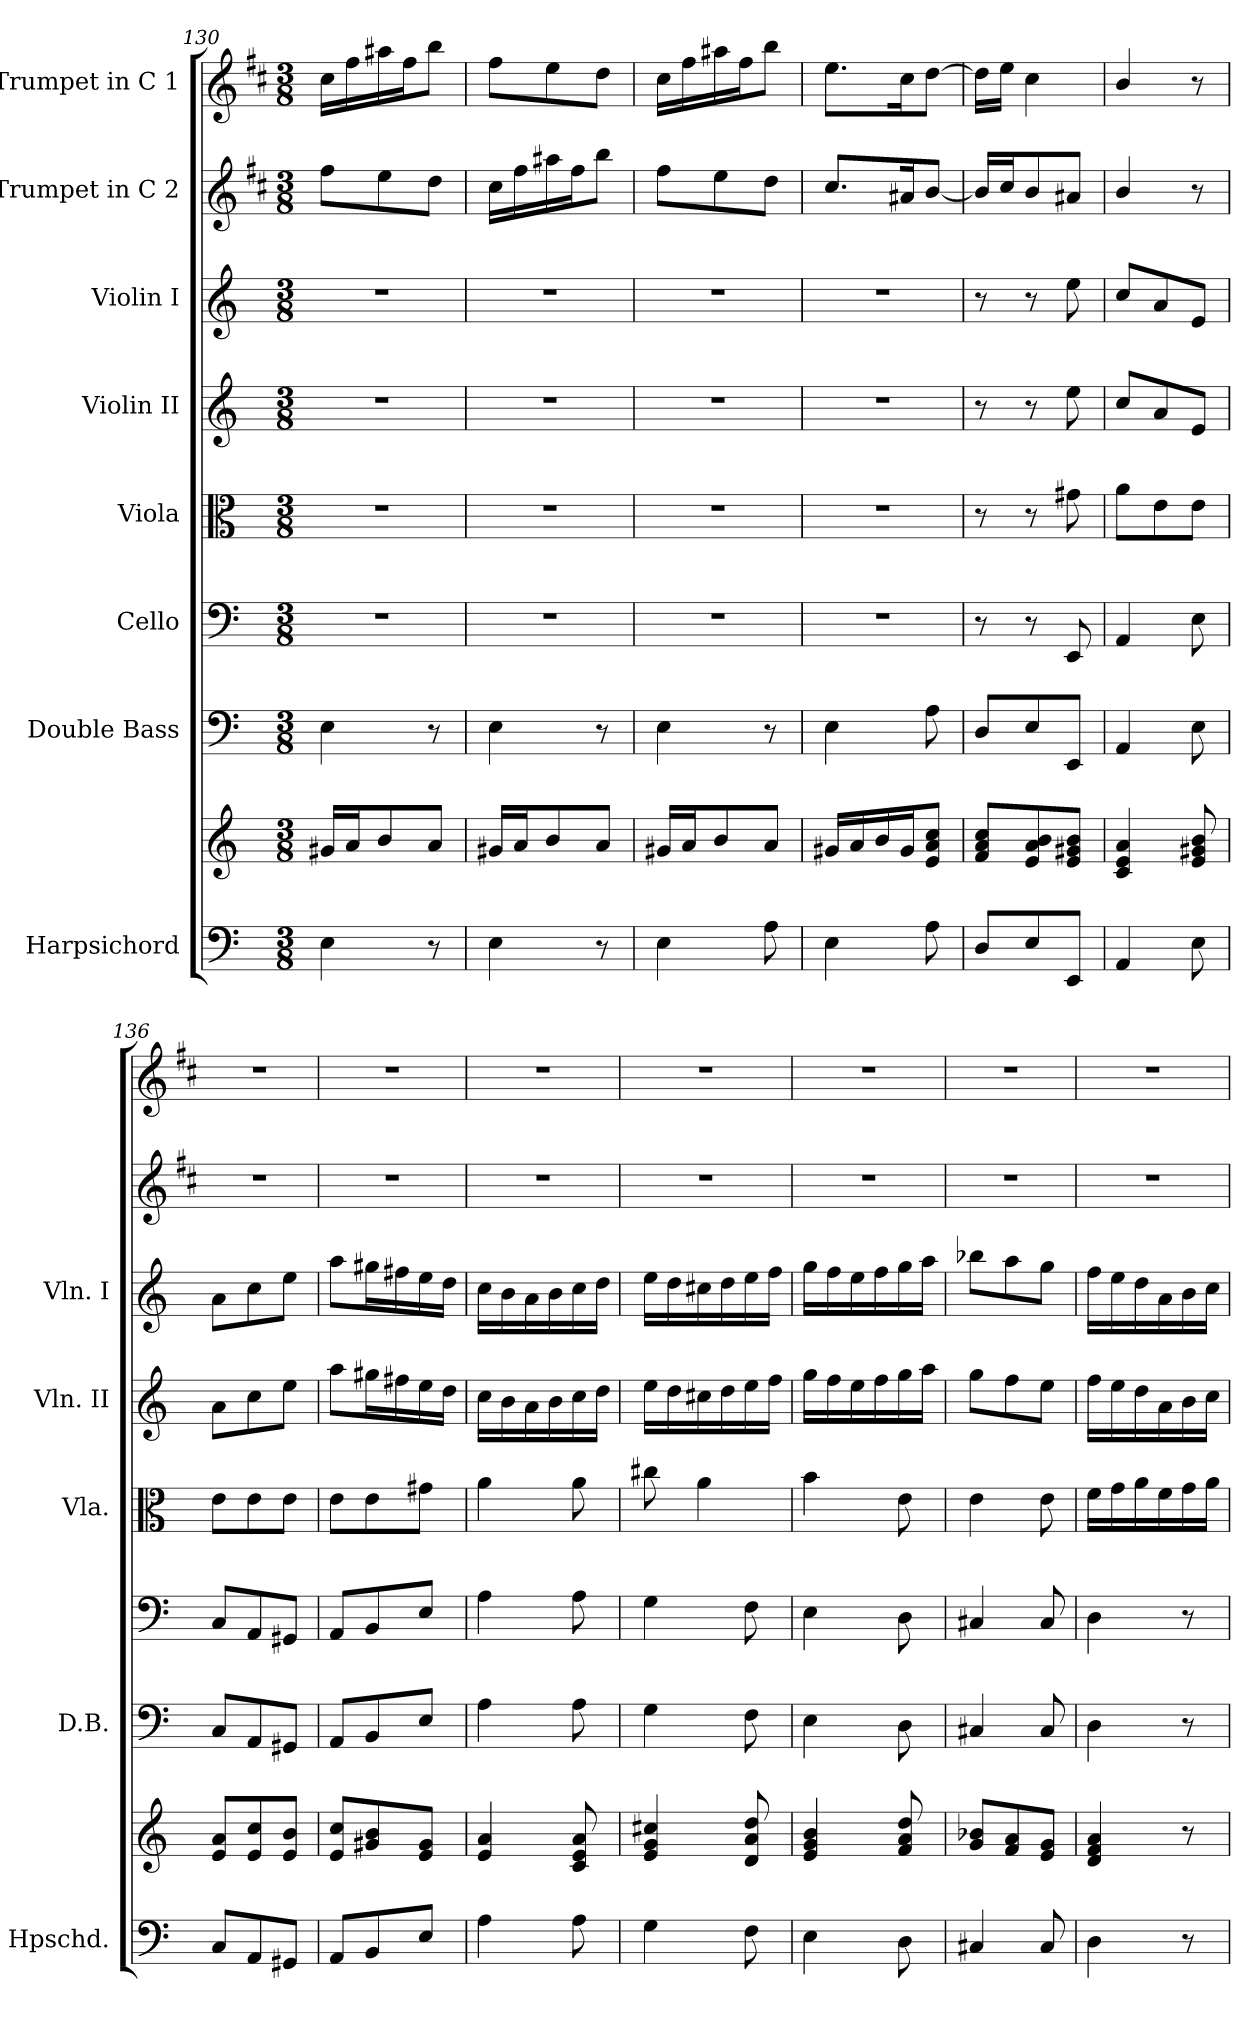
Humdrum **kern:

**kern	**kern	**kern	**kern	**kern	**kern	**kern	**kern	**kern
*part8	*part8	*part7	*part6	*part5	*part4	*part3	*part2	*part1
*staff9	*staff8	*staff7	*staff6	*staff5	*staff4	*staff3	*staff2	*staff1
*I"Harpsichord	*	*I"Double Bass	*I"Cello	*I"Viola	*I"Violin II	*I"Violin I	*I"Trumpet in C 2	*I"Trumpet in C 1
*I'Hpschd.	*	*I'D.B.	*	*I'Vla.	*I'Vln. II	*I'Vln. I	*	*
*clefF4	*clefG2	*clefF4	*clefF4	*clefC3	*clefG2	*clefG2	*clefG2	*clefG2
*	*	*ITrd7c12	*	*	*	*	*ITrd1c2	*ITrd1c2
*k[]	*k[]	*k[]	*k[]	*k[]	*k[]	*k[]	*k[]	*k[]
*M3/8	*M3/8	*M3/8	*M3/8	*M3/8	*M3/8	*M3/8	*M3/8	*M3/8
=130	=130	=130	=130	=130	=130	=130	=130	=130
4E\	16g#X/LL	4EE\	4.r	4.r	4.r	4.r	8ee\L	16b\LL
.	16a/J	.	.	.	.	.	.	16ee\
.	8b/	.	.	.	.	.	8dd\	16gg#X\
.	.	.	.	.	.	.	.	16ee\J
8r	8a/J	8r	.	.	.	.	8cc\J	8aa\J
!!LO:PB:g=z
=131	=131	=131	=131	=131	=131	=131	=131	=131
4E\	16g#X/LL	4EE\	4.r	4.r	4.r	4.r	16b\LL	8ee\L
.	16a/J	.	.	.	.	.	16ee\	.
.	8b/	.	.	.	.	.	16gg#X\	8dd\
.	.	.	.	.	.	.	16ee\J	.
8r	8a/J	8r	.	.	.	.	8aa\J	8cc\J
=132	=132	=132	=132	=132	=132	=132	=132	=132
4E\	16g#X/LL	4EE\	4.r	4.r	4.r	4.r	8ee\L	16b\LL
.	16a/J	.	.	.	.	.	.	16ee\
.	8b/	.	.	.	.	.	8dd\	16gg#X\
.	.	.	.	.	.	.	.	16ee\J
8A\	8a/J	8r	.	.	.	.	8cc\J	8aa\J
=133	=133	=133	=133	=133	=133	=133	=133	=133
4E\	16g#X/LL	4EE\	4.r	4.r	4.r	4.r	8.b/L	8.dd\L
.	16a/	.	.	.	.	.	.	.
.	16b/	.	.	.	.	.	.	.
.	16g#/J	.	.	.	.	.	16g#X/K	16b\K
8A\	8e/ 8a/ 8cc/J	8AA\	.	.	.	.	[8a/J	[8cc\J
=134	=134	=134	=134	=134	=134	=134	=134	=134
8D/L	8f/ 8a/ 8cc/L	8DD/L	8r	8r	8r	8r	16a/LL]	16cc\LL]
.	.	.	.	.	.	.	16b/J	16dd\JJ
8E/	8e/ 8a/ 8b/	8EE/	8r	8r	8r	8r	8a/	4b\
8EE/J	8e/ 8g#X/ 8b/J	8EEE/J	8EE/	8g#X\	8ee\	8ee\	8g#X/J	.
=135	=135	=135	=135	=135	=135	=135	=135	=135
4AA/	4c/ 4e/ 4a/	4AAA/	4AA/	8a\L	8cc/L	8cc/L	4a/	4a/
.	.	.	.	8e\	8a/	8a/	.	.
8E\	8e/ 8g#X/ 8b/	8EE\	8E\	8e\J	8e/J	8e/J	8r	8r
=136	=136	=136	=136	=136	=136	=136	=136	=136
8C/L	8e/ 8a/L	8CC/L	8C/L	8e\L	8a\L	8a\L	4.r	4.r
8AA/	8e/ 8cc/	8AAA/	8AA/	8e\	8cc\	8cc\	.	.
8GG#X/J	8e/ 8b/J	8GGG#X/J	8GG#X/J	8e\J	8ee\J	8ee\J	.	.
!!LO:PB:g=z
=137	=137	=137	=137	=137	=137	=137	=137	=137
8AA/L	8e/ 8cc/L	8AAA/L	8AA/L	8e\L	8aa\L	8aa\L	4.r	4.r
8BB/	8g#X/ 8b/	8BBB/	8BB/	8e\	16gg#X\L	16gg#X\L	.	.
.	.	.	.	.	16ff#X\	16ff#X\	.	.
8E/J	8e/ 8g#/J	8EE/J	8E/J	8g#X\J	16ee\	16ee\	.	.
.	.	.	.	.	16dd\JJ	16dd\JJ	.	.
=138	=138	=138	=138	=138	=138	=138	=138	=138
4A\	4e/ 4a/	4AA\	4A\	4a\	16cc\LL	16cc\LL	4.r	4.r
.	.	.	.	.	16b\	16b\	.	.
.	.	.	.	.	16a\	16a\	.	.
.	.	.	.	.	16b\	16b\	.	.
8A\	8c/ 8e/ 8a/	8AA\	8A\	8a\	16cc\	16cc\	.	.
.	.	.	.	.	16dd\JJ	16dd\JJ	.	.
!!LO:PB:g=z
=139	=139	=139	=139	=139	=139	=139	=139	=139
4G\	4e/ 4g/ 4cc#X/	4GG\	4G\	8cc#X\	16ee\LL	16ee\LL	4.r	4.r
.	.	.	.	.	16dd\	16dd\	.	.
.	.	.	.	4a\	16cc#X\	16cc#X\	.	.
.	.	.	.	.	16dd\	16dd\	.	.
8F\	8d/ 8a/ 8dd/	8FF\	8F\	.	16ee\	16ee\	.	.
.	.	.	.	.	16ff\JJ	16ff\JJ	.	.
=140	=140	=140	=140	=140	=140	=140	=140	=140
4E\	4e/ 4g/ 4b/	4EE\	4E\	4b\	16gg\LL	16gg\LL	4.r	4.r
.	.	.	.	.	16ff\	16ff\	.	.
.	.	.	.	.	16ee\	16ee\	.	.
.	.	.	.	.	16ff\	16ff\	.	.
8D\	8f/ 8a/ 8dd/	8DD\	8D\	8e\	16gg\	16gg\	.	.
.	.	.	.	.	16aa\JJ	16aa\JJ	.	.
=141	=141	=141	=141	=141	=141	=141	=141	=141
4C#X/	8g/ 8b-X/L	4CC#X/	4C#X/	4e\	8gg\L	8bb-X\L	4.r	4.r
.	8f/ 8a/	.	.	.	8ff\	8aa\	.	.
8C#/	8e/ 8g/J	8CC#/	8C#/	8e\	8ee\J	8gg\J	.	.
=142	=142	=142	=142	=142	=142	=142	=142	=142
4D\	4d/ 4f/ 4a/	4DD\	4D\	16f\LL	16ff\LL	16ff\LL	4.r	4.r
.	.	.	.	16g\	16ee\	16ee\	.	.
.	.	.	.	16a\	16dd\	16dd\	.	.
.	.	.	.	16f\	16a\	16a\	.	.
8r	8r	8r	8r	16g\	16b\	16b\	.	.
.	.	.	.	16a\JJ	16cc\JJ	16cc\JJ	.	.
=	=	=	=	=	=	=	=	=
*-	*-	*-	*-	*-	*-	*-	*-	*-
